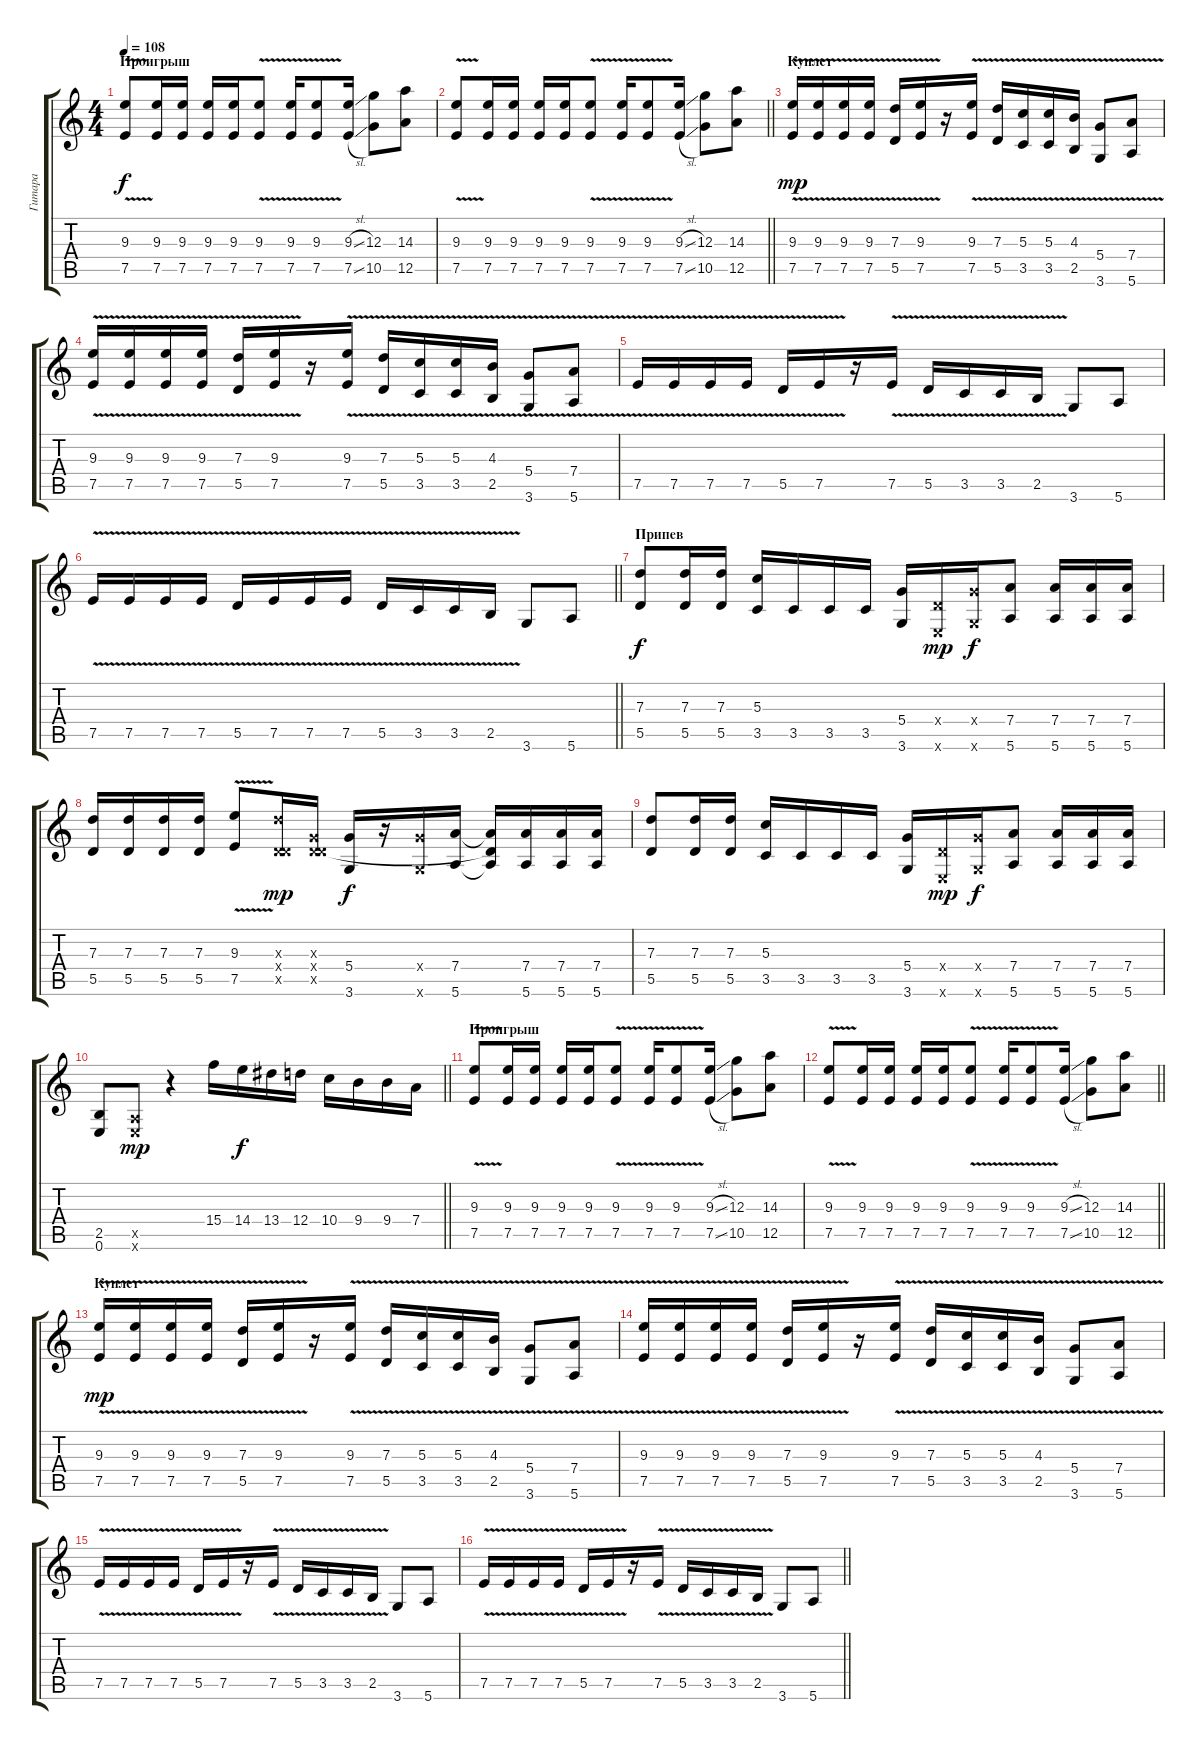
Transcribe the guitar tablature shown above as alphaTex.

\track ("Гитара" "Гитара") {instrument overdrivenguitar}
\staff {score tabs}
\tuning (E4 B3 G3 D3 A2 E2) {hide}
\ts (4 4)
\section ("" "Проигрыш")
\tempo 108
\clef g2
\ks c
(9.3{v} 7.5{v}).8{dy f volume 12 balance 8} (9.3 7.5).16 (9.3 7.5).16 (9.3 7.5).16 (9.3 7.5).16 (9.3{v} 7.5{v}).8 (9.3{v} 7.5).16 (9.3{v} 7.5{v}).8 (9.3{sl} 7.5{sl}).16 (12.3 10.5).8 (14.3 12.5).8 |
\barLineRight lightlight
(9.3{v} 7.5{v}).8{volume 12 balance 8} (9.3 7.5).16 (9.3 7.5).16 (9.3 7.5).16 (9.3 7.5).16 (9.3{v} 7.5{v}).8 (9.3{v} 7.5).16 (9.3{v} 7.5{v}).8 (9.3{sl} 7.5{sl}).16 (12.3 10.5).8 (14.3 12.5).8 |
\section ("" "Куплет")
(9.3 7.5{v}).16{dy mp} (9.3 7.5{v}).16 (9.3 7.5{v}).16 (9.3 7.5{v}).16 (7.3 5.5{v}).16 (9.3 7.5{v}).16 r.16 (9.3 7.5{v}).16 (7.3 5.5{v}).16 (5.3 3.5{v}).16 (5.3 3.5{v}).16 (4.3 2.5{v}).16 (5.4{v} 3.6).8 (7.4{v} 5.6).8 |
(9.3 7.5{v}).16 (9.3 7.5{v}).16 (9.3 7.5{v}).16 (9.3 7.5{v}).16 (7.3 5.5{v}).16 (9.3 7.5{v}).16 r.16 (9.3 7.5{v}).16 (7.3 5.5{v}).16 (5.3 3.5{v}).16 (5.3 3.5{v}).16 (4.3 2.5{v}).16 (5.4{v} 3.6).8 (7.4{v} 5.6).8 |
7.5{v}.16 7.5{v}.16 7.5{v}.16 7.5{v}.16 5.5{v}.16 7.5{v}.16 r.16 7.5{v}.16 5.5{v}.16 3.5{v}.16 3.5{v}.16 2.5{v}.16 3.6.8 5.6.8 |
\barLineRight lightlight
7.5{v}.16 7.5{v}.16 7.5{v}.16 7.5{v}.16 5.5{v}.16 7.5{v}.16 7.5{v}.16 7.5{v}.16 5.5{v}.16 3.5{v}.16 3.5{v}.16 2.5{v}.16 3.6.8 5.6.8 |
\section ("" "Припев")
(7.3 5.5).8{dy f} (7.3 5.5).16 (7.3 5.5).16 (5.3 3.5).16 3.5.16 3.5.16 3.5.16 (5.4 3.6).16 (0.4{x} 0.6{x}).16{dy mp} (5.4{x} 3.6{x}).16{dy f} (7.4 5.6).8 (7.4 5.6).16 (7.4 5.6).16 (7.4 5.6).16 |
(7.3 5.5).16 (7.3 5.5).16 (7.3 5.5).16 (7.3 5.5).16 (9.3{v} 7.5{v}).8 (7.3{x} 0.4{x} 5.5{x}).16{dy mp} (0.3{x} 0.4{x} 5.5{x}).16 (5.4 3.6).16{dy f} r.16 (5.4{x} 3.6{x}).16 (7.4 5.6).16 (7.4{t} 5.5{t} 5.6{t}).16 (7.4 5.6).16 (7.4 5.6).16 (7.4 5.6).16 |
(7.3 5.5).8 (7.3 5.5).16 (7.3 5.5).16 (5.3 3.5).16 3.5.16 3.5.16 3.5.16 (5.4 3.6).16 (0.4{x} 0.6{x}).16{dy mp} (5.4{x} 3.6{x}).16{dy f} (7.4 5.6).8 (7.4 5.6).16 (7.4 5.6).16 (7.4 5.6).16 |
\barLineRight lightlight
(2.5 0.6).8 (0.5{x} 0.6{x}).8{dy mp} r.4 15.4.16 14.4.16{dy f} 13.4.16 12.4.16 10.4.16 9.4.16 9.4.16 7.4.16 |
\section ("" "Проигрыш")
(9.3{v} 7.5{v}).8{volume 12 balance 8} (9.3 7.5).16 (9.3 7.5).16 (9.3 7.5).16 (9.3 7.5).16 (9.3{v} 7.5{v}).8 (9.3{v} 7.5).16 (9.3{v} 7.5{v}).8 (9.3{sl} 7.5{sl}).16 (12.3 10.5).8 (14.3 12.5).8 |
\barLineRight lightlight
(9.3{v} 7.5{v}).8{volume 12 balance 8} (9.3 7.5).16 (9.3 7.5).16 (9.3 7.5).16 (9.3 7.5).16 (9.3{v} 7.5{v}).8 (9.3{v} 7.5).16 (9.3{v} 7.5{v}).8 (9.3{sl} 7.5{sl}).16 (12.3 10.5).8 (14.3 12.5).8 |
\section ("" "Куплет")
(9.3 7.5{v}).16{dy mp} (9.3 7.5{v}).16 (9.3 7.5{v}).16 (9.3 7.5{v}).16 (7.3 5.5{v}).16 (9.3 7.5{v}).16 r.16 (9.3 7.5{v}).16 (7.3 5.5{v}).16 (5.3 3.5{v}).16 (5.3 3.5{v}).16 (4.3 2.5{v}).16 (5.4{v} 3.6).8 (7.4{v} 5.6).8 |
(9.3 7.5{v}).16 (9.3 7.5{v}).16 (9.3 7.5{v}).16 (9.3 7.5{v}).16 (7.3 5.5{v}).16 (9.3 7.5{v}).16 r.16 (9.3 7.5{v}).16 (7.3 5.5{v}).16 (5.3 3.5{v}).16 (5.3 3.5{v}).16 (4.3 2.5{v}).16 (5.4{v} 3.6).8 (7.4{v} 5.6).8 |
7.5{v}.16 7.5{v}.16 7.5{v}.16 7.5{v}.16 5.5{v}.16 7.5{v}.16 r.16 7.5{v}.16 5.5{v}.16 3.5{v}.16 3.5{v}.16 2.5{v}.16 3.6.8 5.6.8 |
\barLineRight lightlight
7.5{v}.16 7.5{v}.16 7.5{v}.16 7.5{v}.16 5.5{v}.16 7.5{v}.16 r.16 7.5{v}.16 5.5{v}.16 3.5{v}.16 3.5{v}.16 2.5{v}.16 3.6.8 5.6.8
